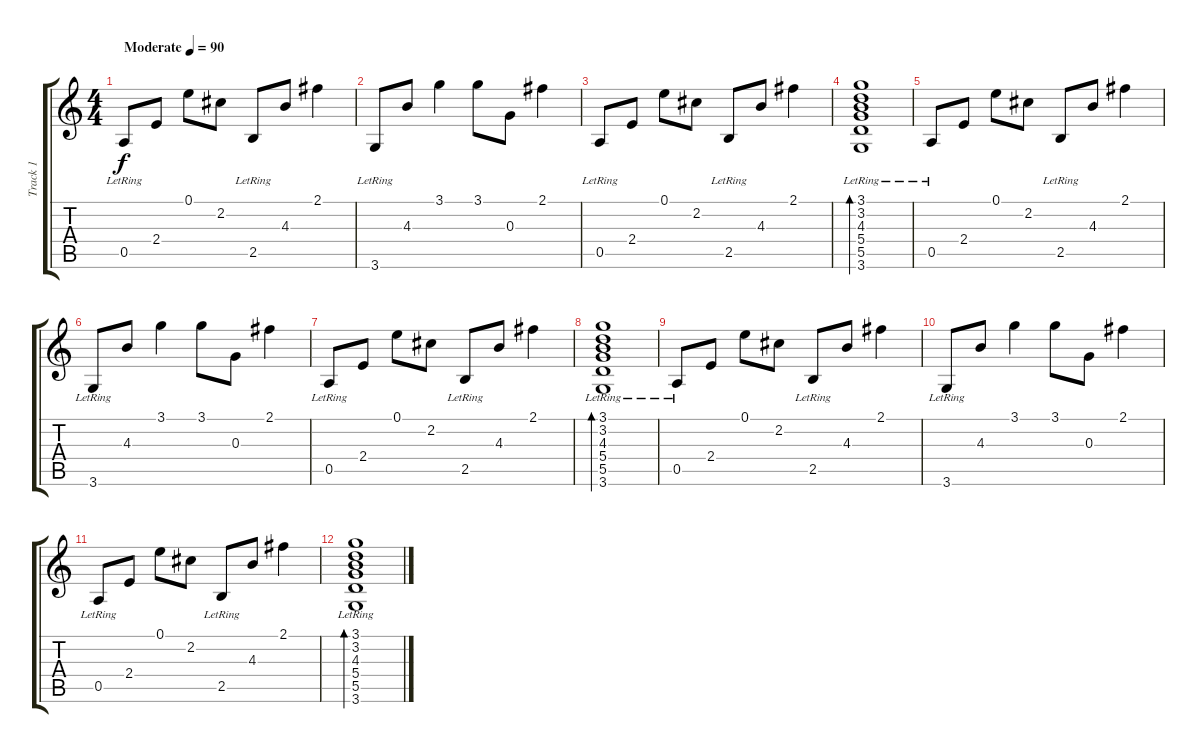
\track ("Track 1" "Track 1") {instrument acousticguitarsteel}
\staff {score tabs}
\tuning (E4 B3 G3 D3 A2 E2) {hide}
\ts (4 4)
\tempo (90 "Moderate")
\clef g2
\ks c
0.5{lr}.8{dy f instrument acousticguitarsteel} 2.4.8 0.1.8 2.2.8 2.5{lr}.8 4.3.8 2.1.4 |
3.6{lr}.8 4.3.8 3.1.4 3.1.8 0.3.8 2.1.4 |
0.5{lr}.8 2.4.8 0.1.8 2.2.8 2.5{lr}.8 4.3.8 2.1.4 |
(3.1 3.2 4.3 5.4 5.5 3.6{lr}).1{bd 120} |
0.5{lr}.8 2.4.8 0.1.8 2.2.8 2.5{lr}.8 4.3.8 2.1.4 |
3.6{lr}.8 4.3.8 3.1.4 3.1.8 0.3.8 2.1.4 |
0.5{lr}.8 2.4.8 0.1.8 2.2.8 2.5{lr}.8 4.3.8 2.1.4 |
(3.1 3.2 4.3 5.4 5.5 3.6{lr}).1{bd 120} |
0.5{lr}.8 2.4.8 0.1.8 2.2.8 2.5{lr}.8 4.3.8 2.1.4 |
3.6{lr}.8 4.3.8 3.1.4 3.1.8 0.3.8 2.1.4 |
0.5{lr}.8 2.4.8 0.1.8 2.2.8 2.5{lr}.8 4.3.8 2.1.4 |
(3.1 3.2 4.3 5.4 5.5 3.6{lr}).1{bd 120}
